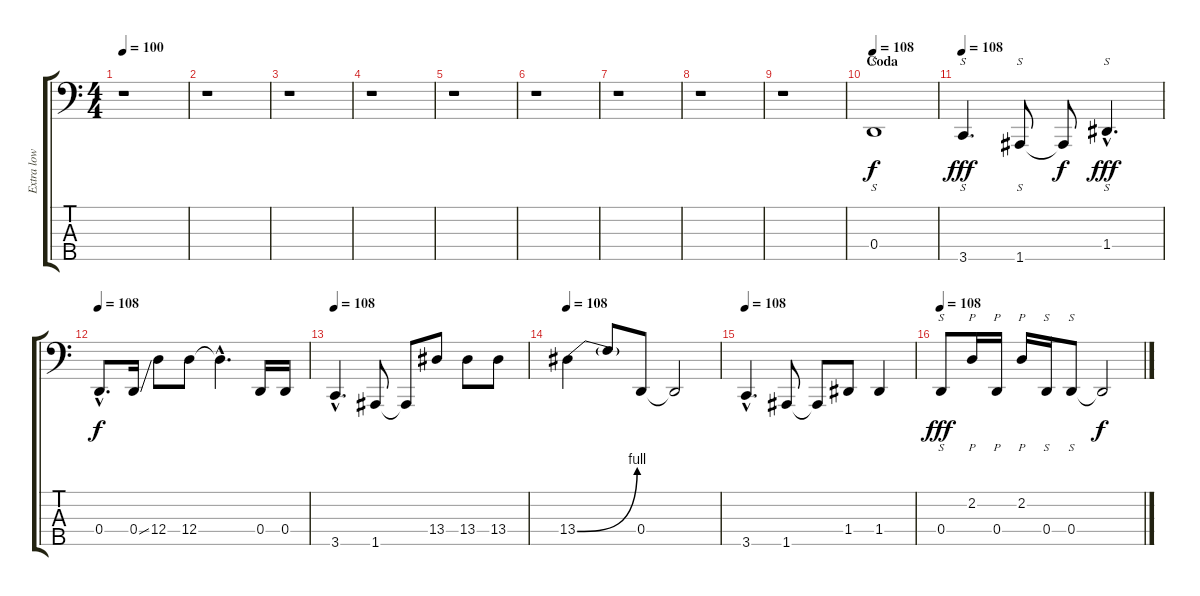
\track ("Extra low sound" "Extra low ") {instrument electricbassfinger}
\staff {score tabs}
\tuning (F2 C2 G1 D1 A0) {hide}
\ts (4 4)
\tempo 100
\clef f4
\ks c
r.1{dy f} |
r.1 |
r.1 |
r.1 |
r.1 |
r.1 |
r.1 |
r.1 |
r.1 |
\section ("" "Coda")
\tempo 108
0.4.1{s instrument slapbass2} |
\tempo 108
3.5.4{s d dy fff instrument slapbass2} 1.5.8{s} 1.5{t}.8{dy f} 1.4{hac}.4{s d dy fff} |
\tempo 108
0.4{hac}.8{d dy f instrument slapbass2} 0.4{ss}.16 12.4.8 12.4.8 12.4{hac t}.4{d} 0.4.16 0.4.16 |
\tempo 108
3.5{hac}.4{d instrument slapbass2} 1.5.8 1.5{t}.8 13.4.8 13.4.8 13.4.8 |
\tempo 108
13.4{be (bend 0 0 60 4)}.4{instrument slapbass2} 13.4{t}.8 0.4.8 0.4{t}.2 |
\tempo 108
3.5{hac}.4{d instrument slapbass2} 1.5.8 1.5{t}.8 1.4.8 1.4.4 |
\tempo 108
0.4.8{s dy fff instrument slapbass2} 2.2.16{p} 0.4.16{p} 2.2.16{p} 0.4.16{s} 0.4.8{s} 0.4{t}.2{dy f}
